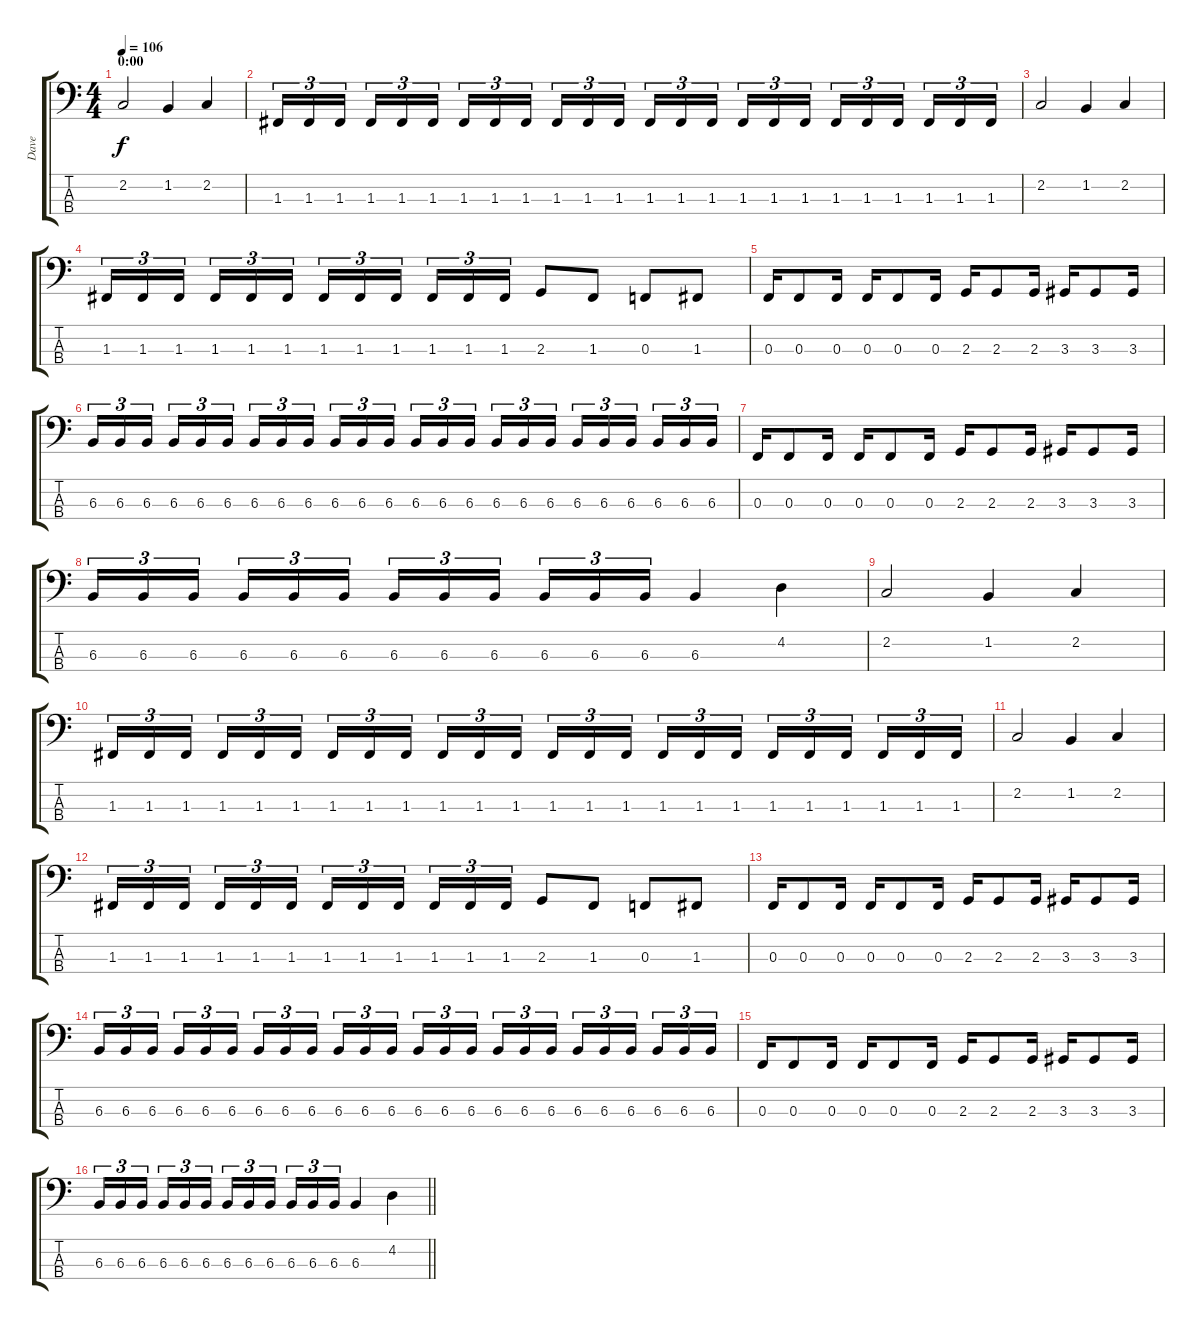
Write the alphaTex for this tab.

\track ("Dave" "Dave") {instrument electricbasspick}
\staff {score tabs}
\tuning (Eb2 Bb1 F1 C1) {hide}
\ts (4 4)
\section ("" "0:00")
\tempo 106
\clef f4
\ks c
2.2.2{dy f instrument electricbasspick} 1.2.4 2.2.4 |
1.3.16{tu (3 2)} 1.3.16{tu (3 2)} 1.3.16{tu (3 2) beam splitsecondary} 1.3.16{tu (3 2)} 1.3.16{tu (3 2)} 1.3.16{tu (3 2)} 1.3.16{tu (3 2)} 1.3.16{tu (3 2)} 1.3.16{tu (3 2) beam splitsecondary} 1.3.16{tu (3 2)} 1.3.16{tu (3 2)} 1.3.16{tu (3 2)} 1.3.16{tu (3 2)} 1.3.16{tu (3 2)} 1.3.16{tu (3 2) beam splitsecondary} 1.3.16{tu (3 2)} 1.3.16{tu (3 2)} 1.3.16{tu (3 2)} 1.3.16{tu (3 2)} 1.3.16{tu (3 2)} 1.3.16{tu (3 2) beam splitsecondary} 1.3.16{tu (3 2)} 1.3.16{tu (3 2)} 1.3.16{tu (3 2)} |
2.2.2 1.2.4 2.2.4 |
1.3.16{tu (3 2)} 1.3.16{tu (3 2)} 1.3.16{tu (3 2) beam splitsecondary} 1.3.16{tu (3 2)} 1.3.16{tu (3 2)} 1.3.16{tu (3 2)} 1.3.16{tu (3 2)} 1.3.16{tu (3 2)} 1.3.16{tu (3 2) beam splitsecondary} 1.3.16{tu (3 2)} 1.3.16{tu (3 2)} 1.3.16{tu (3 2)} 2.3.8 1.3.8 0.3.8 1.3.8 |
0.3.16 0.3.8 0.3.16 0.3.16 0.3.8 0.3.16 2.3.16 2.3.8 2.3.16 3.3.16 3.3.8 3.3.16 |
6.3.16{tu (3 2)} 6.3.16{tu (3 2)} 6.3.16{tu (3 2) beam splitsecondary} 6.3.16{tu (3 2)} 6.3.16{tu (3 2)} 6.3.16{tu (3 2)} 6.3.16{tu (3 2)} 6.3.16{tu (3 2)} 6.3.16{tu (3 2) beam splitsecondary} 6.3.16{tu (3 2)} 6.3.16{tu (3 2)} 6.3.16{tu (3 2)} 6.3.16{tu (3 2)} 6.3.16{tu (3 2)} 6.3.16{tu (3 2) beam splitsecondary} 6.3.16{tu (3 2)} 6.3.16{tu (3 2)} 6.3.16{tu (3 2)} 6.3.16{tu (3 2)} 6.3.16{tu (3 2)} 6.3.16{tu (3 2) beam splitsecondary} 6.3.16{tu (3 2)} 6.3.16{tu (3 2)} 6.3.16{tu (3 2)} |
0.3.16 0.3.8 0.3.16 0.3.16 0.3.8 0.3.16 2.3.16 2.3.8 2.3.16 3.3.16 3.3.8 3.3.16 |
6.3.16{tu (3 2)} 6.3.16{tu (3 2)} 6.3.16{tu (3 2) beam splitsecondary} 6.3.16{tu (3 2)} 6.3.16{tu (3 2)} 6.3.16{tu (3 2)} 6.3.16{tu (3 2)} 6.3.16{tu (3 2)} 6.3.16{tu (3 2) beam splitsecondary} 6.3.16{tu (3 2)} 6.3.16{tu (3 2)} 6.3.16{tu (3 2)} 6.3.4 4.2.4 |
2.2.2 1.2.4 2.2.4 |
1.3.16{tu (3 2)} 1.3.16{tu (3 2)} 1.3.16{tu (3 2) beam splitsecondary} 1.3.16{tu (3 2)} 1.3.16{tu (3 2)} 1.3.16{tu (3 2)} 1.3.16{tu (3 2)} 1.3.16{tu (3 2)} 1.3.16{tu (3 2) beam splitsecondary} 1.3.16{tu (3 2)} 1.3.16{tu (3 2)} 1.3.16{tu (3 2)} 1.3.16{tu (3 2)} 1.3.16{tu (3 2)} 1.3.16{tu (3 2) beam splitsecondary} 1.3.16{tu (3 2)} 1.3.16{tu (3 2)} 1.3.16{tu (3 2)} 1.3.16{tu (3 2)} 1.3.16{tu (3 2)} 1.3.16{tu (3 2) beam splitsecondary} 1.3.16{tu (3 2)} 1.3.16{tu (3 2)} 1.3.16{tu (3 2)} |
2.2.2 1.2.4 2.2.4 |
1.3.16{tu (3 2)} 1.3.16{tu (3 2)} 1.3.16{tu (3 2) beam splitsecondary} 1.3.16{tu (3 2)} 1.3.16{tu (3 2)} 1.3.16{tu (3 2)} 1.3.16{tu (3 2)} 1.3.16{tu (3 2)} 1.3.16{tu (3 2) beam splitsecondary} 1.3.16{tu (3 2)} 1.3.16{tu (3 2)} 1.3.16{tu (3 2)} 2.3.8 1.3.8 0.3.8 1.3.8 |
0.3.16 0.3.8 0.3.16 0.3.16 0.3.8 0.3.16 2.3.16 2.3.8 2.3.16 3.3.16 3.3.8 3.3.16 |
6.3.16{tu (3 2)} 6.3.16{tu (3 2)} 6.3.16{tu (3 2) beam splitsecondary} 6.3.16{tu (3 2)} 6.3.16{tu (3 2)} 6.3.16{tu (3 2)} 6.3.16{tu (3 2)} 6.3.16{tu (3 2)} 6.3.16{tu (3 2) beam splitsecondary} 6.3.16{tu (3 2)} 6.3.16{tu (3 2)} 6.3.16{tu (3 2)} 6.3.16{tu (3 2)} 6.3.16{tu (3 2)} 6.3.16{tu (3 2) beam splitsecondary} 6.3.16{tu (3 2)} 6.3.16{tu (3 2)} 6.3.16{tu (3 2)} 6.3.16{tu (3 2)} 6.3.16{tu (3 2)} 6.3.16{tu (3 2) beam splitsecondary} 6.3.16{tu (3 2)} 6.3.16{tu (3 2)} 6.3.16{tu (3 2)} |
0.3.16 0.3.8 0.3.16 0.3.16 0.3.8 0.3.16 2.3.16 2.3.8 2.3.16 3.3.16 3.3.8 3.3.16 |
\barLineRight lightlight
6.3.16{tu (3 2)} 6.3.16{tu (3 2)} 6.3.16{tu (3 2) beam splitsecondary} 6.3.16{tu (3 2)} 6.3.16{tu (3 2)} 6.3.16{tu (3 2)} 6.3.16{tu (3 2)} 6.3.16{tu (3 2)} 6.3.16{tu (3 2) beam splitsecondary} 6.3.16{tu (3 2)} 6.3.16{tu (3 2)} 6.3.16{tu (3 2)} 6.3.4 4.2.4
